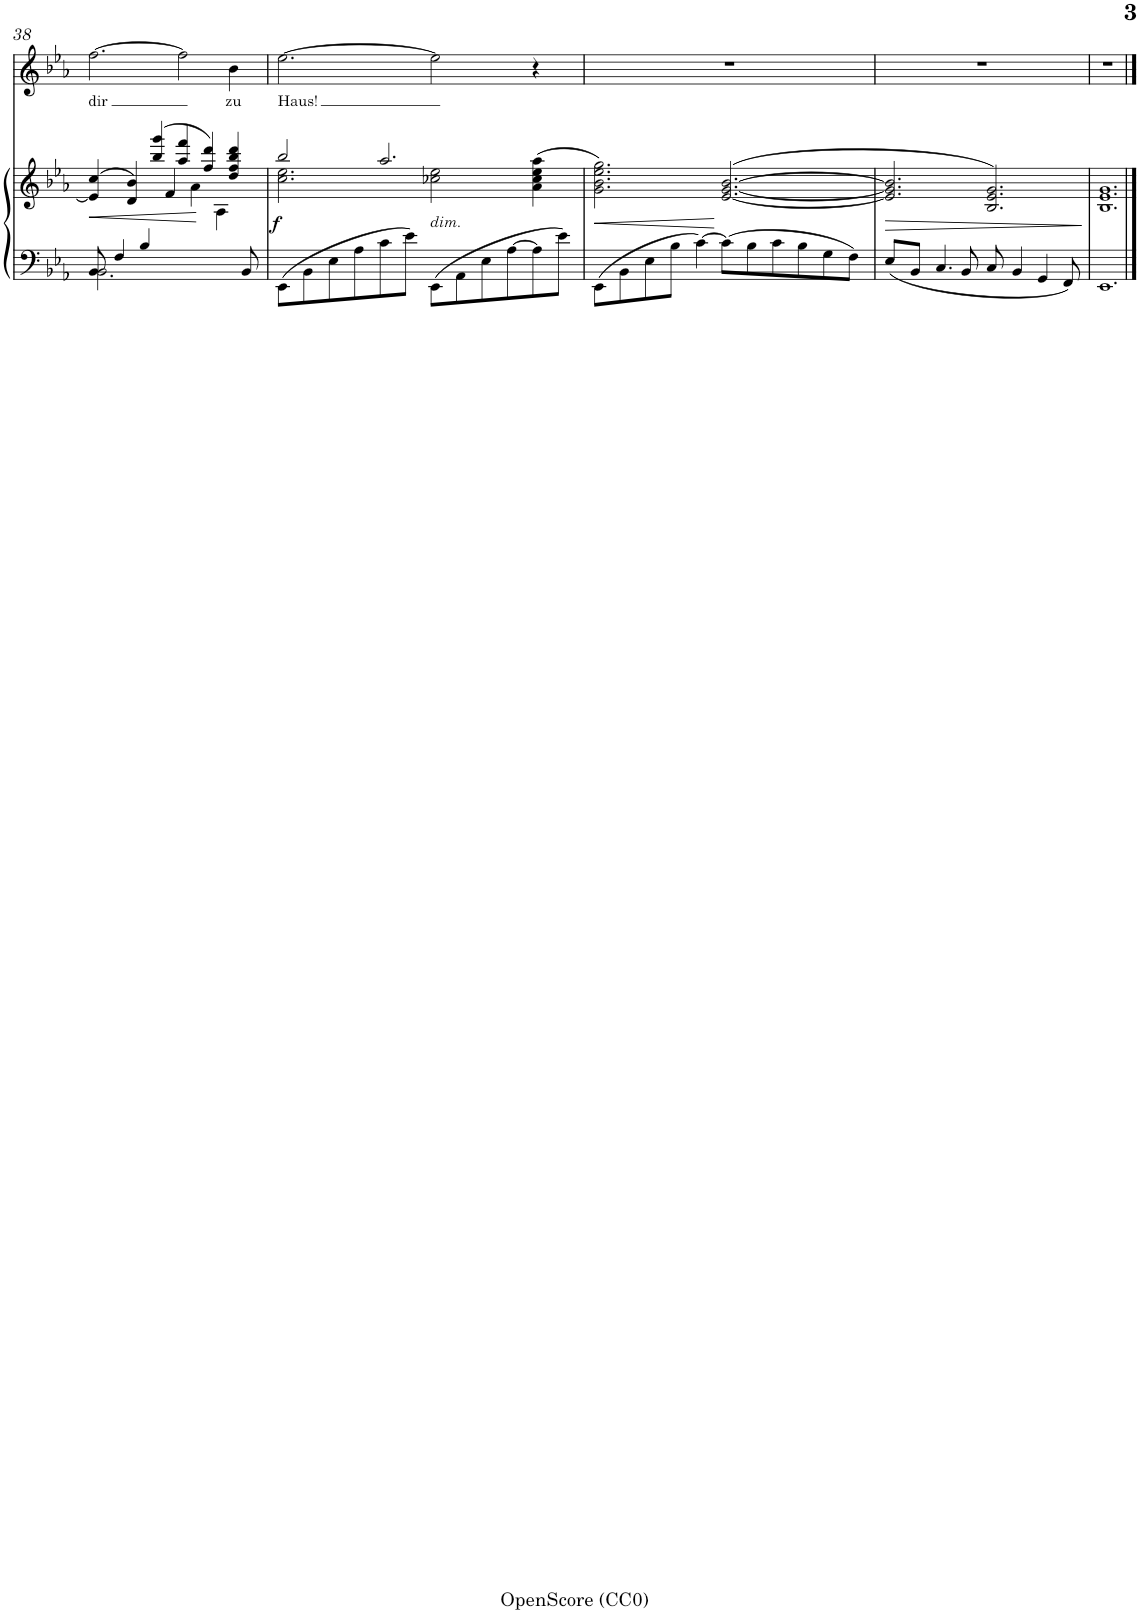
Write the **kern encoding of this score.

**kern	**kern	**dynam	**kern	**text
*part2	*part2	*part2	*part1	*part1
*staff3	*staff2	*staff2/3	*staff1	*staff1
*I"Piano	*	*	*I"Gesang Voice	*
*I'Pno	*	*	*	*
!!LO:PB:g=z
*clefF4	*clefG2	*	*clefG2	*
*k[b-e-a-]	*k[b-e-a-]	*	*k[b-e-a-]	*
*M6/4	*M6/4	*	*M6/4	*
=38	=38	=38	=38	=38
*^	*	*	*	*
!	!	!	!LO:HP:b	!	!LO:LY:b
*	*	*^	*	*	*
8BB-/	2.BB-\	(>4e-/] 4cc/	8ryy	<	[2.ff\	dir
*	*	*v	*v	*	*	*
4F/	.	.	.	.	.
.	.	4d/ 4b-/)	.	.	.
4B-/	.	.	.	.	.
.	.	(>4bb-/ 4ggg/	.	.	.
*	*	*^	*	*	*
2.ryy	.	.	4f/	.	.	.
.	2.ryy	4aa-/ 4fff/	.	.	2ff\]	.
.	.	.	4a-\	.	.	.
.	.	4ff/ 4ddd/)	.	[	.	.
.	.	.	4A-\	.	.	.
!	!	!	!	!	!	!LO:LY:b
.	.	4dd/ 4ff/ 4bb-/ 4ddd/	.	.	4b-\	zu
8BB-/	.	.	8ryy	.	.	.
*v	*v	*	*	*	*	*
=39	=39	=39	=39	=39	=39
!	!	!	!LO:DY:b	!	!LO:LY:b
8EE-\L	2bb-/	2.cc\ 2.ee-\	f	[2.ee-\	Haus!
8BB-\	.	.	.	.	.
8E-\	.	.	.	.	.
8A-\	.	.	.	.	.
8c\	2.aa-/	.	.	.	.
8e-\J	.	.	.	.	.
!	!	!LO:TX:b:i:t=dim.	!	!	!
8EE-\L	.	2cc-X\ 2ee-\	.	2ee-\]	.
8AA-\	.	.	.	.	.
8E-\	.	.	.	.	.
[8A-\	.	.	.	.	.
8A-\]	(4a-\ 4cc-\ 4ee-\ 4aa-\	4ryy	.	4r	.
8e-\J	.	.	.	.	.
*	*v	*v	*	*	*
=40	=40	=40	=40	=40
!	!	!LO:HP:b	!	!
8EE-\L	2.g\ 2.b-\ 2.ee-\ 2.gg\)	<	1.r	.
8BB-\	.	.	.	.
8E-\	.	.	.	.
8B-\J	.	.	.	.
[4c\	.	.	.	.
8c\L]	(>[<2.e-/ [<2.g/ [2.b-/	[	.	.
8B-\	.	.	.	.
8c\	.	.	.	.
8B-\	.	.	.	.
8G\	.	.	.	.
8F\J	.	.	.	.
=41	=41	=41	=41	=41
!	!	!LO:HP:b	!	!
8E-/L	2.e-/] 2.g/] 2.b-/]	>	1.r	.
8BB-/J	.	.	.	.
4.C/	.	.	.	.
8BB-/	.	.	.	.
8C/	2.B-/ 2.e-/ 2.g/)	.	.	.
4BB-/	.	.	.	.
4GG/	.	.	.	.
8FF/	.	.	.	.
.	.	]	.	.
=42	=42	=42	=42	=42
1.EE-	1.B- 1.e- 1.g	.	1.r	.
==	==	==	==	==
*-	*-	*-	*-	*-
